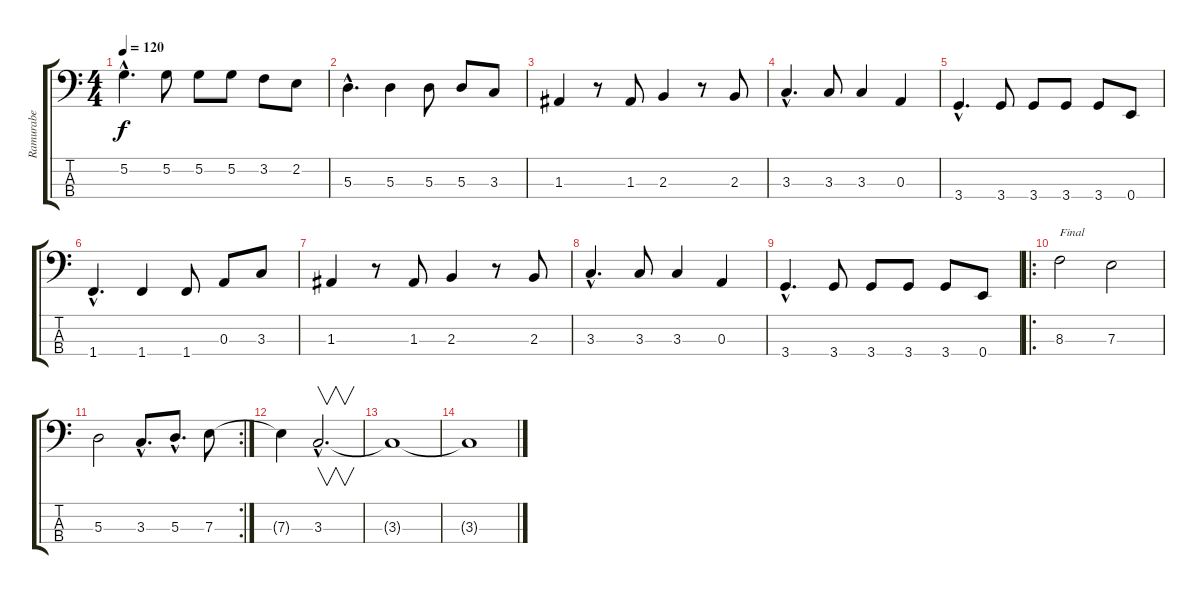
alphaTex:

\track ("Ramurabe" "Ramurabe") {instrument electricbassfinger}
\staff {score tabs}
\tuning (G2 D2 A1 E1) {hide}
\ts (4 4)
\tempo 120
\clef f4
\ks c
5.2{hac}.4{d dy f} 5.2.8 5.2.8 5.2.8 3.2.8 2.2.8 |
5.3{hac}.4{d} 5.3.4 5.3.8 5.3.8 3.3.8 |
1.3.4 r.8 1.3.8 2.3.4 r.8 2.3.8 |
3.3{hac}.4{d} 3.3.8 3.3.4 0.3.4 |
3.4{hac}.4{d} 3.4.8 3.4.8 3.4.8 3.4.8 0.4.8 |
1.4{hac}.4{d} 1.4.4 1.4.8 0.3.8 3.3.8 |
1.3.4 r.8 1.3.8 2.3.4 r.8 2.3.8 |
3.3{hac}.4{d} 3.3.8 3.3.4 0.3.4 |
3.4{hac}.4{d} 3.4.8 3.4.8 3.4.8 3.4.8 0.4.8 |
\ro
8.3.2{txt "Final"} 7.3.2 |
\rc 2
5.3.2 3.3{hac}.8{d} 5.3{hac}.8{d} 7.3.8 |
7.3{t}.4 3.3{hac}.2{v d} |
3.3{t}.1 |
3.3{t}.1
